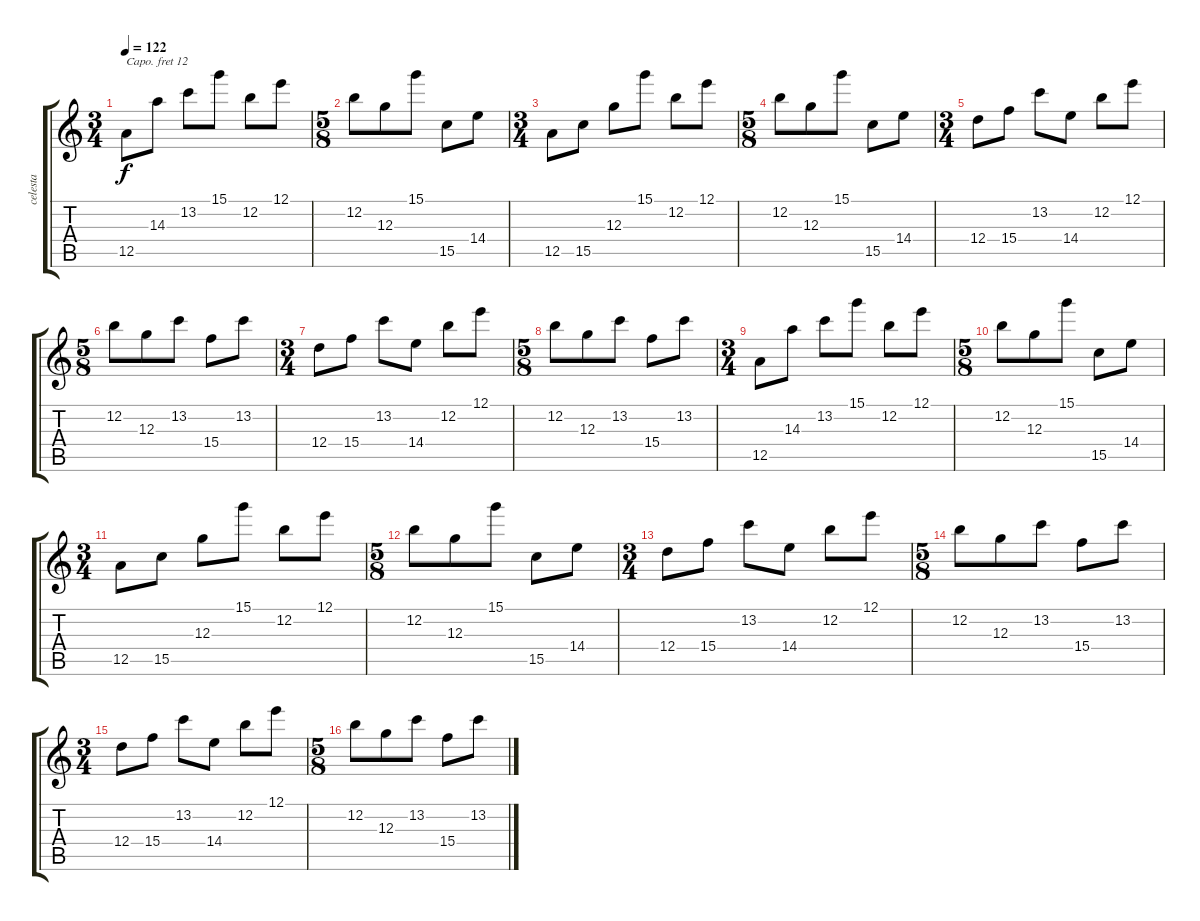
\track ("celesta" "celesta") {instrument celesta}
\staff {score tabs}
\capo 12
\tuning (E4 B3 G3 D3 A2 E2) {hide}
\ts (3 4)
\tempo 122
\clef g2
\ks c
12.5.8{dy f} 14.3.8 13.2.8 15.1.8 12.2.8 12.1.8 |
\ts (5 8)
12.2.8 12.3.8 15.1.8 15.5.8 14.4.8 |
\ts (3 4)
12.5.8 15.5.8 12.3.8 15.1.8 12.2.8 12.1.8 |
\ts (5 8)
12.2.8 12.3.8 15.1.8 15.5.8 14.4.8 |
\ts (3 4)
12.4.8 15.4.8 13.2.8 14.4.8 12.2.8 12.1.8 |
\ts (5 8)
12.2.8 12.3.8 13.2.8 15.4.8 13.2.8 |
\ts (3 4)
12.4.8 15.4.8 13.2.8 14.4.8 12.2.8 12.1.8 |
\ts (5 8)
12.2.8 12.3.8 13.2.8 15.4.8 13.2.8 |
\ts (3 4)
12.5.8 14.3.8 13.2.8 15.1.8 12.2.8 12.1.8 |
\ts (5 8)
12.2.8 12.3.8 15.1.8 15.5.8 14.4.8 |
\ts (3 4)
12.5.8 15.5.8 12.3.8 15.1.8 12.2.8 12.1.8 |
\ts (5 8)
12.2.8 12.3.8 15.1.8 15.5.8 14.4.8 |
\ts (3 4)
12.4.8 15.4.8 13.2.8 14.4.8 12.2.8 12.1.8 |
\ts (5 8)
12.2.8 12.3.8 13.2.8 15.4.8 13.2.8 |
\ts (3 4)
12.4.8 15.4.8 13.2.8 14.4.8 12.2.8 12.1.8 |
\ts (5 8)
12.2.8 12.3.8 13.2.8 15.4.8 13.2.8
